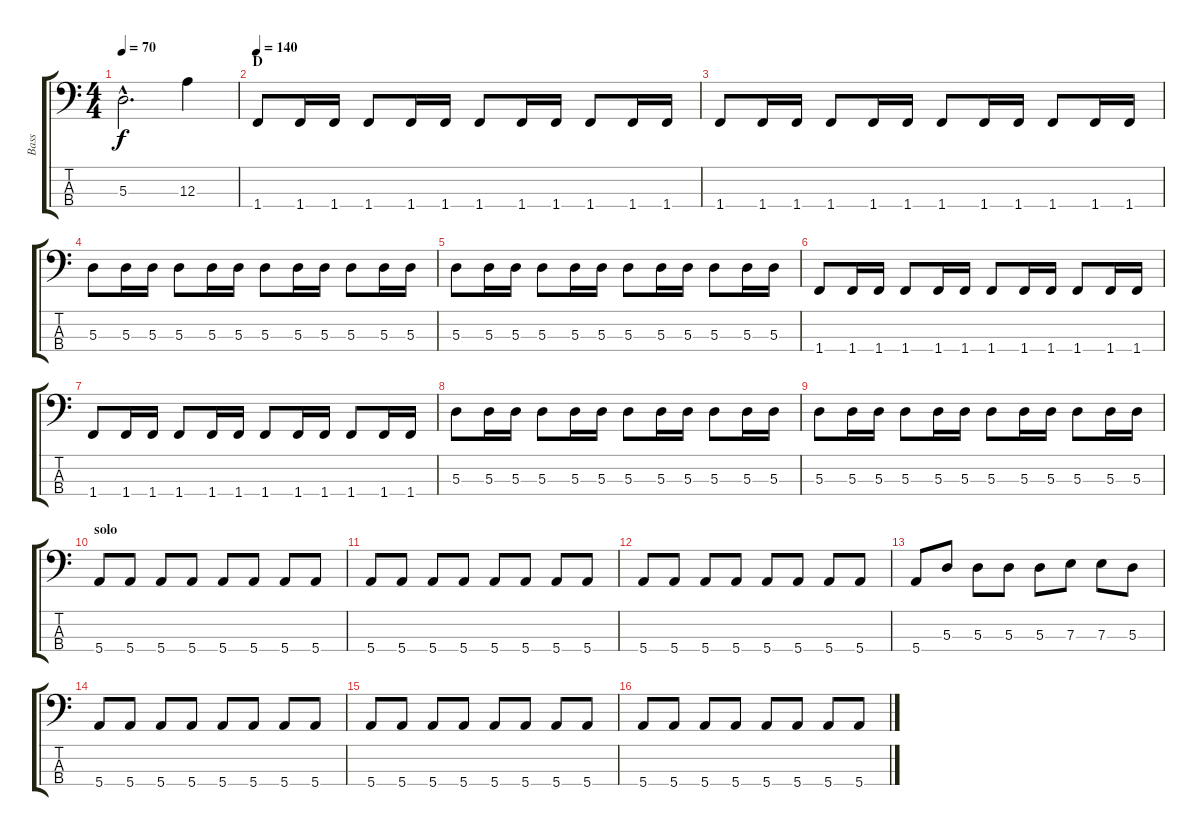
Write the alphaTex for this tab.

\track ("Bass" "Bass") {instrument electricbassfinger}
\staff {score tabs}
\tuning (G2 D2 A1 E1) {hide}
\ts (4 4)
\tempo 70
\clef f4
\ks c
5.3{hac}.2{d dy f} 12.3.4 |
\section ("" "D")
\tempo 140
1.4.8 1.4.16 1.4.16 1.4.8 1.4.16 1.4.16 1.4.8 1.4.16 1.4.16 1.4.8 1.4.16 1.4.16 |
1.4.8 1.4.16 1.4.16 1.4.8 1.4.16 1.4.16 1.4.8 1.4.16 1.4.16 1.4.8 1.4.16 1.4.16 |
5.3.8 5.3.16 5.3.16 5.3.8 5.3.16 5.3.16 5.3.8 5.3.16 5.3.16 5.3.8 5.3.16 5.3.16 |
5.3.8 5.3.16 5.3.16 5.3.8 5.3.16 5.3.16 5.3.8 5.3.16 5.3.16 5.3.8 5.3.16 5.3.16 |
1.4.8 1.4.16 1.4.16 1.4.8 1.4.16 1.4.16 1.4.8 1.4.16 1.4.16 1.4.8 1.4.16 1.4.16 |
1.4.8 1.4.16 1.4.16 1.4.8 1.4.16 1.4.16 1.4.8 1.4.16 1.4.16 1.4.8 1.4.16 1.4.16 |
5.3.8 5.3.16 5.3.16 5.3.8 5.3.16 5.3.16 5.3.8 5.3.16 5.3.16 5.3.8 5.3.16 5.3.16 |
5.3.8 5.3.16 5.3.16 5.3.8 5.3.16 5.3.16 5.3.8 5.3.16 5.3.16 5.3.8 5.3.16 5.3.16 |
\section ("" "solo")
5.4.8 5.4.8 5.4.8 5.4.8 5.4.8 5.4.8 5.4.8 5.4.8 |
5.4.8 5.4.8 5.4.8 5.4.8 5.4.8 5.4.8 5.4.8 5.4.8 |
5.4.8 5.4.8 5.4.8 5.4.8 5.4.8 5.4.8 5.4.8 5.4.8 |
5.4.8 5.3.8 5.3.8 5.3.8 5.3.8 7.3.8 7.3.8 5.3.8 |
5.4.8 5.4.8 5.4.8 5.4.8 5.4.8 5.4.8 5.4.8 5.4.8 |
5.4.8 5.4.8 5.4.8 5.4.8 5.4.8 5.4.8 5.4.8 5.4.8 |
5.4.8 5.4.8 5.4.8 5.4.8 5.4.8 5.4.8 5.4.8 5.4.8
